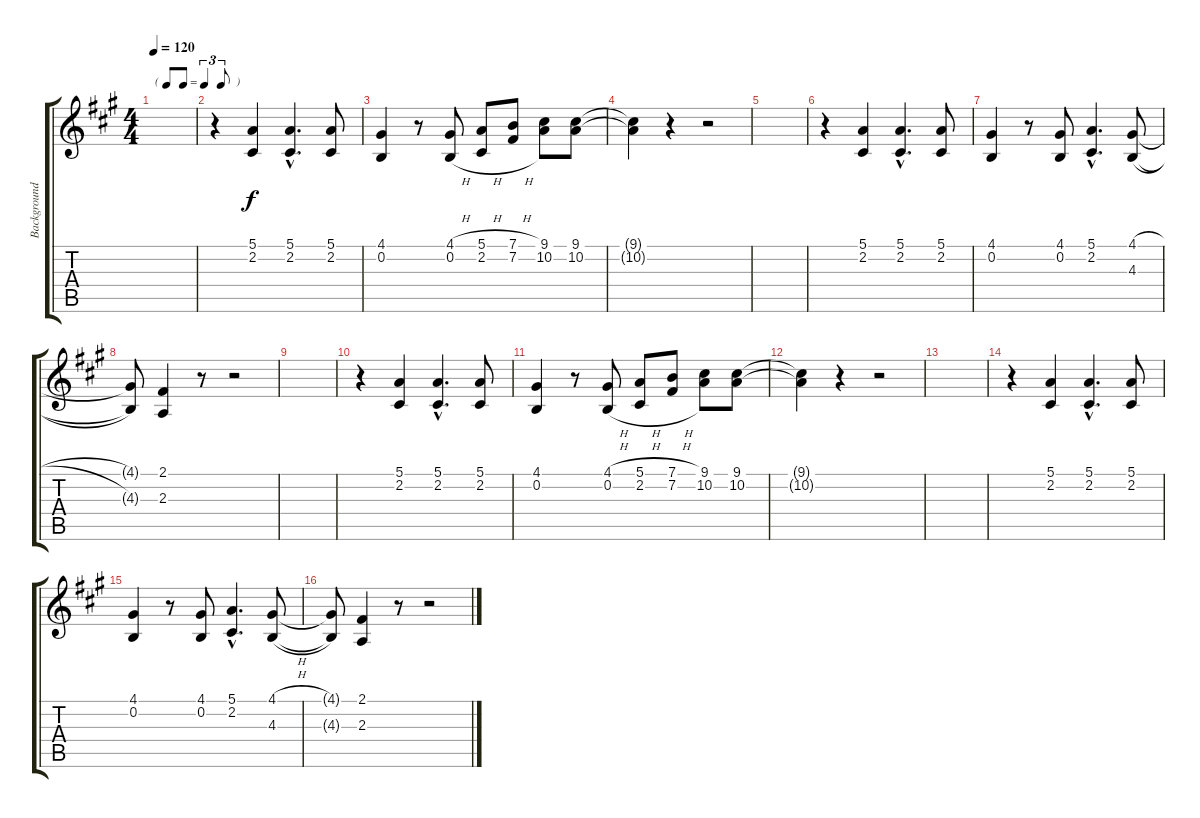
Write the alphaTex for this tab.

\track ("Background Vocals" "Background") {instrument voiceoohs}
\staff {score tabs}
\tuning (E4 B3 G3 D3 A2 E2) {hide}
\ts (4 4)
\tf triplet8th
\tempo 120
\clef g2
\ks a
|
r.4 (5.1 2.2).4 (5.1{hac} 2.2{hac}).4{d} (5.1 2.2).8 |
(4.1 0.2).4 r.8 (4.1{h} 0.2{h}).8 (5.1{h} 2.2{h}).8 (7.1{h} 7.2{h}).8 (9.1 10.2).8 (9.1 10.2).8 |
(9.1{t} 10.2{t}).4 r.4 r.2 |
|
r.4 (5.1 2.2).4 (5.1{hac} 2.2{hac}).4{d} (5.1 2.2).8 |
(4.1 0.2).4 r.8 (4.1 0.2).8 (5.1{hac} 2.2{hac}).4{d} (4.1{h} 4.3{h}).8 |
(4.1{t} 4.3{t}).8 (2.1 2.3).4 r.8 r.2 |
|
r.4 (5.1 2.2).4 (5.1{hac} 2.2{hac}).4{d} (5.1 2.2).8 |
(4.1 0.2).4 r.8 (4.1{h} 0.2{h}).8 (5.1{h} 2.2{h}).8 (7.1{h} 7.2{h}).8 (9.1 10.2).8 (9.1 10.2).8 |
(9.1{t} 10.2{t}).4 r.4 r.2 |
|
r.4 (5.1 2.2).4 (5.1{hac} 2.2{hac}).4{d} (5.1 2.2).8 |
(4.1 0.2).4 r.8 (4.1 0.2).8 (5.1{hac} 2.2{hac}).4{d} (4.1{h} 4.3{h}).8 |
(4.1{t} 4.3{t}).8 (2.1 2.3).4 r.8 r.2
